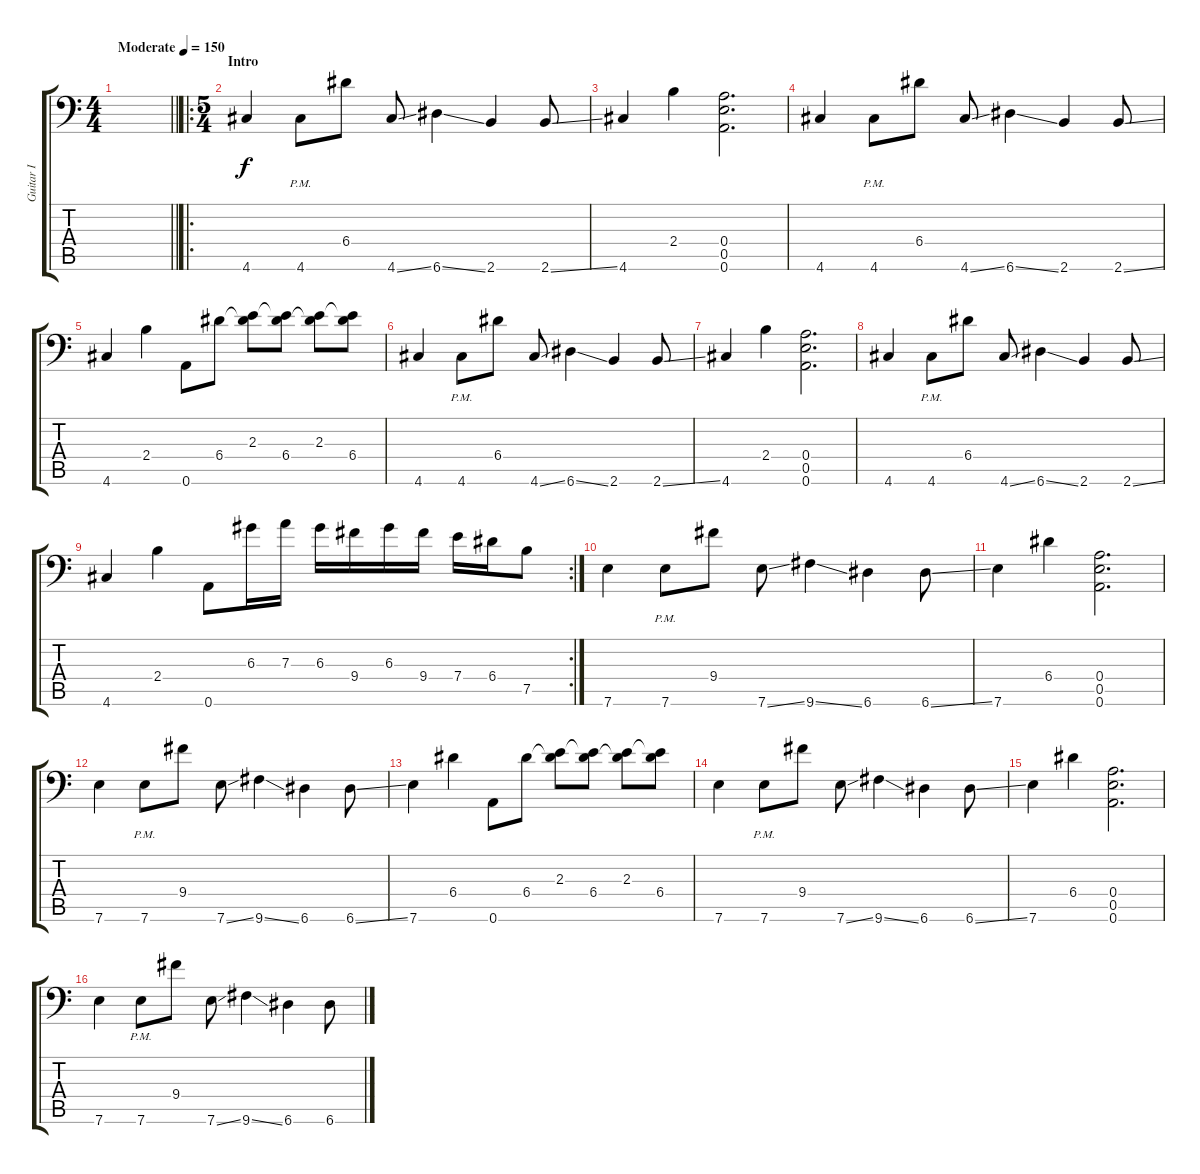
\track ("Guitar I" "Guitar I") {instrument distortionguitar}
\staff {score tabs}
\tuning (B3 Gb3 D3 A2 E2 A1) {hide}
\ts (4 4)
\tempo (150 "Moderate")
\clef f4
\barLineRight lightlight
\ks c
|
\ro
\ts (5 4)
\section ("" "Intro")
4.6.4 4.6{pm}.8 6.4.8 4.6{ss}.8 6.6{ss}.4 2.6.4 2.6{ss}.8 |
4.6.4 2.4.4 (0.4 0.5 0.6).2{d} |
4.6.4 4.6{pm}.8 6.4.8 4.6{ss}.8 6.6{ss}.4 2.6.4 2.6{ss}.8 |
4.6.4 2.4.4 0.6.8 6.4.8 (2.3 6.4{t}).8 (2.3{t} 6.4).8 (2.3 6.4{t}).8 (2.3{t} 6.4).8 |
4.6.4 4.6{pm}.8 6.4.8 4.6{ss}.8 6.6{ss}.4 2.6.4 2.6{ss}.8 |
4.6.4 2.4.4 (0.4 0.5 0.6).2{d} |
4.6.4 4.6{pm}.8 6.4.8 4.6{ss}.8 6.6{ss}.4 2.6.4 2.6{ss}.8 |
\rc 2
4.6.4 2.4.4 0.6.8 6.3.16 7.3.16 6.3.16 9.4.16 6.3.16 9.4.16 7.4.16 6.4.16 7.5.8 |
7.6.4 7.6{pm}.8 9.4.8 7.6{ss}.8 9.6{ss}.4 6.6.4 6.6{ss}.8 |
7.6.4 6.4.4 (0.4 0.5 0.6).2{d} |
7.6.4 7.6{pm}.8 9.4.8 7.6{ss}.8 9.6{ss}.4 6.6.4 6.6{ss}.8 |
7.6.4 6.4.4 0.6.8 6.4.8 (2.3 6.4{t}).8 (2.3{t} 6.4).8 (2.3 6.4{t}).8 (2.3{t} 6.4).8 |
7.6.4 7.6{pm}.8 9.4.8 7.6{ss}.8 9.6{ss}.4 6.6.4 6.6{ss}.8 |
7.6.4 6.4.4 (0.4 0.5 0.6).2{d} |
7.6.4 7.6{pm}.8 9.4.8 7.6{ss}.8 9.6{ss}.4 6.6.4 6.6{ss}.8
